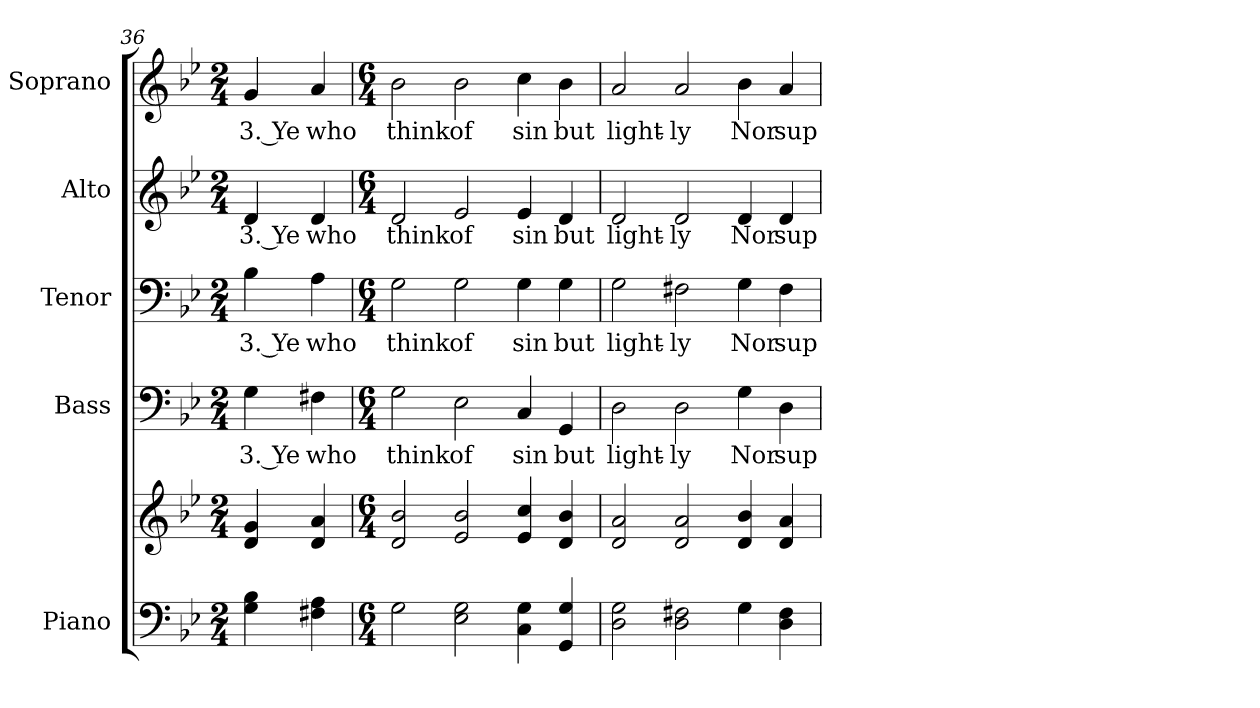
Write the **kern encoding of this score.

**kern	**kern	**kern	**text	**kern	**text	**kern	**text	**kern	**text
*part5	*part5	*part4	*part4	*part3	*part3	*part2	*part2	*part1	*part1
*staff6	*staff5	*staff4	*staff4	*staff3	*staff3	*staff2	*staff2	*staff1	*staff1
*I"Piano	*	*I"Bass	*	*I"Tenor	*	*I"Alto	*	*I"Soprano	*
*I'Pno.	*	*I'B.	*	*I'T.	*	*I'A.	*	*I'S.	*
*clefF4	*clefG2	*clefF4	*	*clefF4	*	*clefG2	*	*clefG2	*
*k[b-e-]	*k[b-e-]	*k[b-e-]	*	*k[b-e-]	*	*k[b-e-]	*	*k[b-e-]	*
*B-:	*B-:	*B-:	*	*B-:	*	*B-:	*	*B-:	*
*M2/4	*M2/4	*M2/4	*	*M2/4	*	*M2/4	*	*M2/4	*
=36	=36	=36	=36	=36	=36	=36	=36	=36	=36
!	!	!	!LO:LY:b:color=#000000	!	!	!	!	!	!
!	!	!	!	!	!LO:LY:b:color=#000000	!	!	!	!
!	!	!	!	!	!	!	!LO:LY:b:color=#000000	!	!
!	!	!	!	!	!	!	!	!	!LO:LY:b:color=#000000
4Gi\ 4B-i	4di/ 4gi	4Gi\	3. Ye	4B-i\	3. Ye	4di/	3. Ye	4gi/	3. Ye
!	!	!	!LO:LY:b:color=#000000	!	!	!	!	!	!
!	!	!	!	!	!LO:LY:b:color=#000000	!	!	!	!
!	!	!	!	!	!	!	!LO:LY:b:color=#000000	!	!
!	!	!	!	!	!	!	!	!	!LO:LY:b:color=#000000
4F#Xi\ 4Ai	4di/ 4ai	4F#Xi\	who	4Ai\	who	4di/	who	4ai/	who
!!LO:PB:g=z
=37	=37	=37	=37	=37	=37	=37	=37	=37	=37
*M6/4	*M6/4	*M6/4	*	*M6/4	*	*M6/4	*	*M6/4	*
!	!	!	!LO:LY:b:color=#000000	!	!	!	!	!	!
!	!	!	!	!	!LO:LY:b:color=#000000	!	!	!	!
!	!	!	!	!	!	!	!LO:LY:b:color=#000000	!	!
!	!	!	!	!	!	!	!	!	!LO:LY:b:color=#000000
2Gi\	2di/ 2b-i	2Gi\	think	2Gi\	think	2di/	think	2b-i\	think
!	!	!	!LO:LY:b:color=#000000	!	!	!	!	!	!
!	!	!	!	!	!LO:LY:b:color=#000000	!	!	!	!
!	!	!	!	!	!	!	!LO:LY:b:color=#000000	!	!
!	!	!	!	!	!	!	!	!	!LO:LY:b:color=#000000
2E-i\ 2Gi	2e-i/ 2b-i	2E-i\	of	2Gi\	of	2e-i/	of	2b-i\	of
!	!	!	!LO:LY:b:color=#000000	!	!	!	!	!	!
!	!	!	!	!	!LO:LY:b:color=#000000	!	!	!	!
!	!	!	!	!	!	!	!LO:LY:b:color=#000000	!	!
!	!	!	!	!	!	!	!	!	!LO:LY:b:color=#000000
4Ci\ 4Gi	4e-i/ 4cci	4Ci/	sin	4Gi\	sin	4e-i/	sin	4cci\	sin
!	!	!	!LO:LY:b:color=#000000	!	!	!	!	!	!
!	!	!	!	!	!LO:LY:b:color=#000000	!	!	!	!
!	!	!	!	!	!	!	!LO:LY:b:color=#000000	!	!
!	!	!	!	!	!	!	!	!	!LO:LY:b:color=#000000
4GGi/ 4Gi	4di/ 4b-i	4GGi/	but	4Gi\	but	4di/	but	4b-i\	but
=38	=38	=38	=38	=38	=38	=38	=38	=38	=38
!	!	!	!LO:LY:b:color=#000000	!	!	!	!	!	!
!	!	!	!	!	!LO:LY:b:color=#000000	!	!	!	!
!	!	!	!	!	!	!	!LO:LY:b:color=#000000	!	!
!	!	!	!	!	!	!	!	!	!LO:LY:b:color=#000000
2Di\ 2Gi	2di/ 2ai	2Di\	light-	2Gi\	light-	2di/	light-	2ai/	light-
!	!	!	!LO:LY:b:color=#000000	!	!	!	!	!	!
!	!	!	!	!	!LO:LY:b:color=#000000	!	!	!	!
!	!	!	!	!	!	!	!LO:LY:b:color=#000000	!	!
!	!	!	!	!	!	!	!	!	!LO:LY:b:color=#000000
2Di\ 2F#Xi	2di/ 2ai	2Di\	-ly	2F#Xi\	-ly	2di/	-ly	2ai/	-ly
!	!	!	!LO:LY:b:color=#000000	!	!	!	!	!	!
!	!	!	!	!	!LO:LY:b:color=#000000	!	!	!	!
!	!	!	!	!	!	!	!LO:LY:b:color=#000000	!	!
!	!	!	!	!	!	!	!	!	!LO:LY:b:color=#000000
4Gi\	4di/ 4b-i	4Gi\	Nor	4Gi\	Nor	4di/	Nor	4b-i\	Nor
!	!	!	!LO:LY:b:color=#000000	!	!	!	!	!	!
!	!	!	!	!	!LO:LY:b:color=#000000	!	!	!	!
!	!	!	!	!	!	!	!LO:LY:b:color=#000000	!	!
!	!	!	!	!	!	!	!	!	!LO:LY:b:color=#000000
4Di\ 4F#i	4di/ 4ai	4Di\	sup-	4F#i\	sup-	4di/	sup-	4ai/	sup-
=	=	=	=	=	=	=	=	=	=
*-	*-	*-	*-	*-	*-	*-	*-	*-	*-
